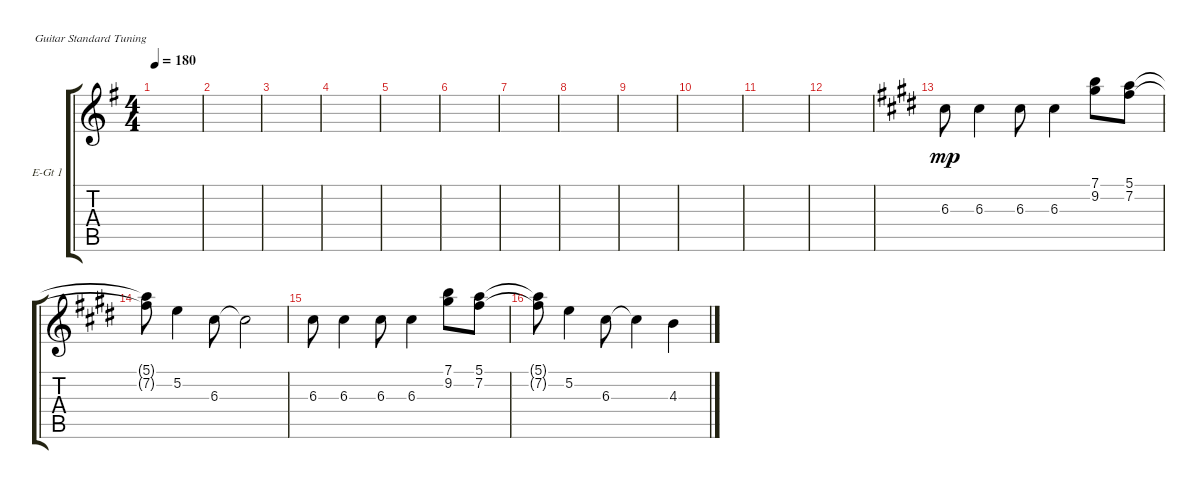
\defaultSystemsLayout 4
\bracketExtendMode groupsimilarinstruments
\firstSystemTrackNameOrientation horizontal
\otherSystemsTrackNameOrientation horizontal
\track ("Electric Guitar 1" "E-Gt 1") {instrument electricguitarclean}
\staff {score tabs}
\tuning (E4 B3 G3 D3 A2 E2)
\ts (4 4)
\tempo 180
\clef g2
\ks g
|
|
|
|
|
|
|
|
|
|
|
|
\ks c#minor
6.3.8{dy mp} 6.3.4 6.3.8 6.3.4 (9.2 7.1).8 (5.1 7.2).8 |
(7.2{t} 5.1{t}).8 5.2.4 6.3.8 6.3{t}.2 |
6.3.8 6.3.4 6.3.8 6.3.4 (9.2 7.1).8 (5.1 7.2).8 |
(7.2{t} 5.1{t}).8 5.2.4 6.3.8 6.3{t}.4 4.3.4
